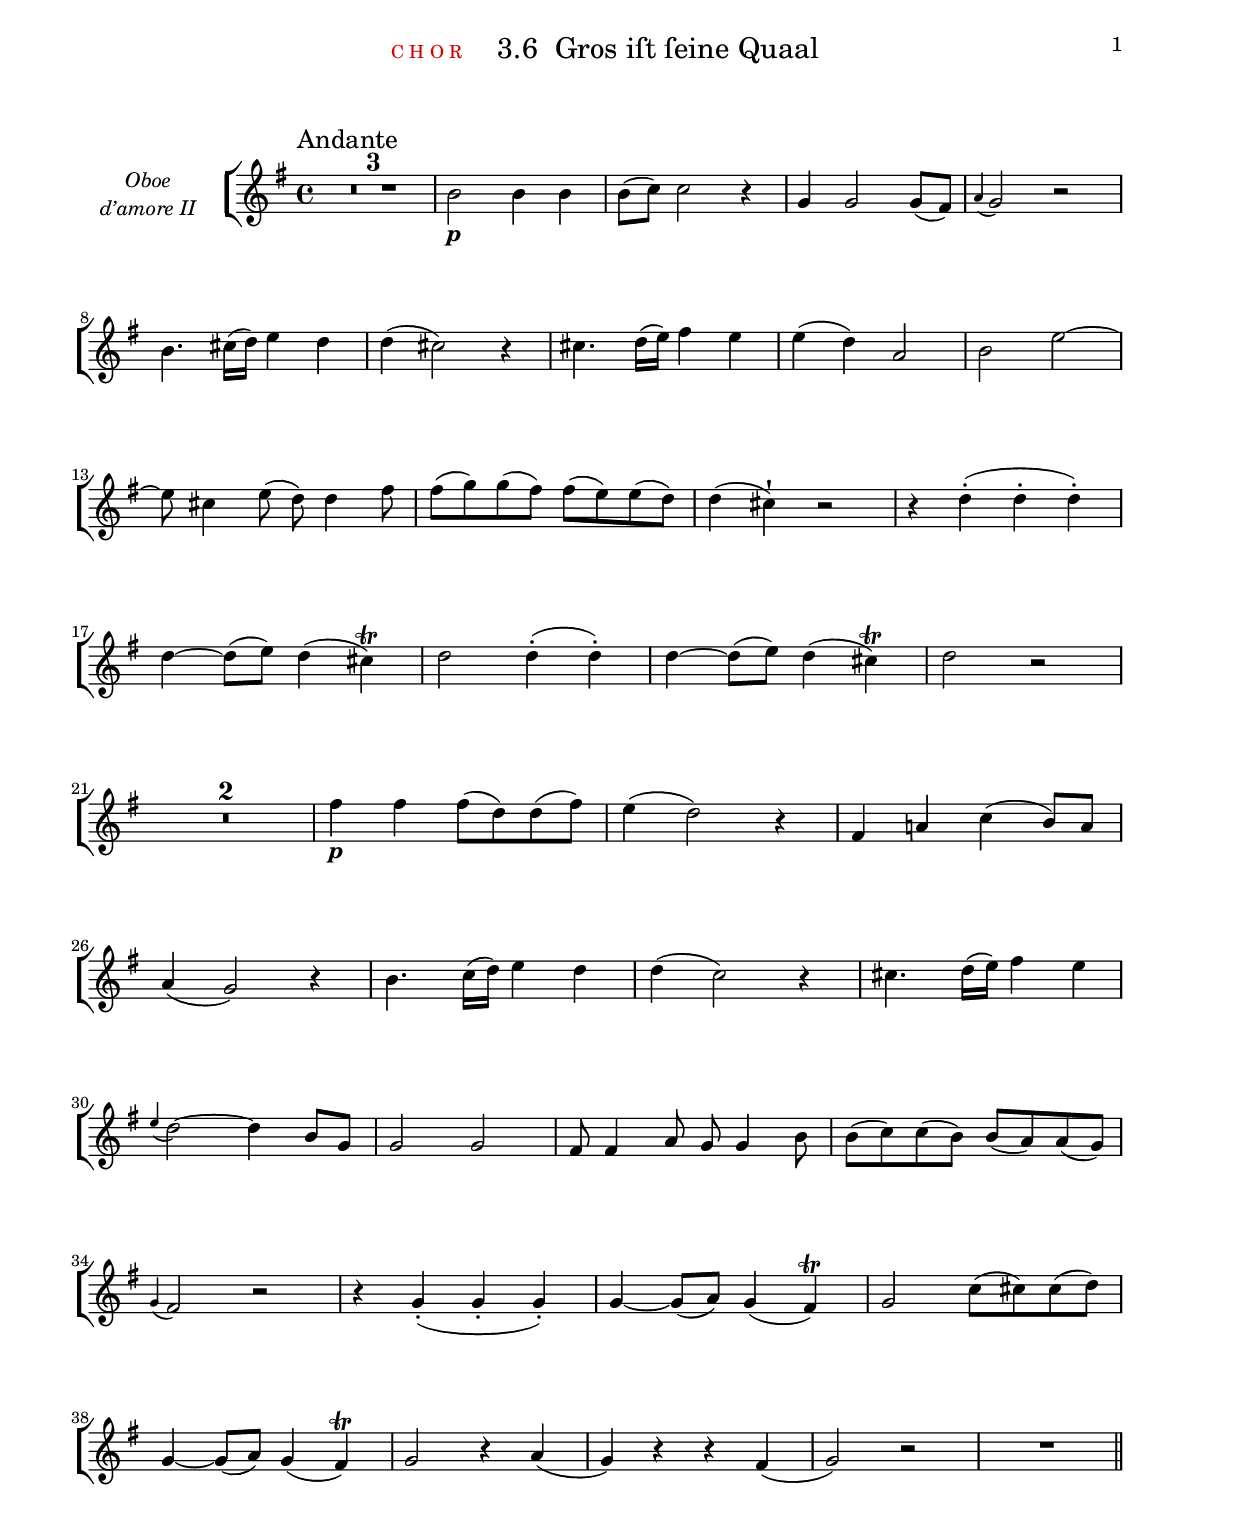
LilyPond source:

% (c) 2019 by Wolfgang Esser-Skala.
% This file is licensed under the Creative Commons Attribution-NonCommercial-ShareAlike 4.0 International License.
% To view a copy of this license, visit http://creativecommons.org/licenses/by-nc-sa/4.0/.

\version "2.18.0"

\include "../definitions.ly"

\paper {
	#(set-paper-size "a4" 'portrait)
	indent = 2.5\cm
	top-margin = 1.5\cm
	system-separator-markup = ##f
	system-system-spacing =
    #'((basic-distance . 17)
       (minimum-distance . 17)
       (padding . -100)
       (stretchability . 0))
	
	top-system-spacing =
    #'((basic-distance . 17)
       (minimum-distance . 17)
       (padding . -100)
       (stretchability . 0))
	
	top-markup-spacing =
    #'((basic-distance . 0)
       (minimum-distance . 0)
       (padding . -100)
       (stretchability . 0))
		
	markup-system-spacing =
    #'((basic-distance . 17)
       (minimum-distance . 17)
       (padding . -100)
       (stretchability . 0))
	
	last-bottom-spacing =
    #'((basic-distance . 0)
       (minimum-distance . 0)
       (padding . 0)
       (stretchability . 1.0e7))
	
	systems-per-page = #9
}

#(set-global-staff-size 17.82)

\layout {
	\context {
		\Staff
		instrumentName = \markup { \center-column { "Oboe" "d’amore II" } }
	}
}

\book {
	\bookpart {
		\header {
			movement = \movementTitle "3.6" "C H O R" "Gros iſt ſeine Quaal"
		}
		\score {
			<<
				\new StaffGroup <<
					\new Staff { \GrossIstOboeDAmoreII }
				>>
			>>
		}
	}
}